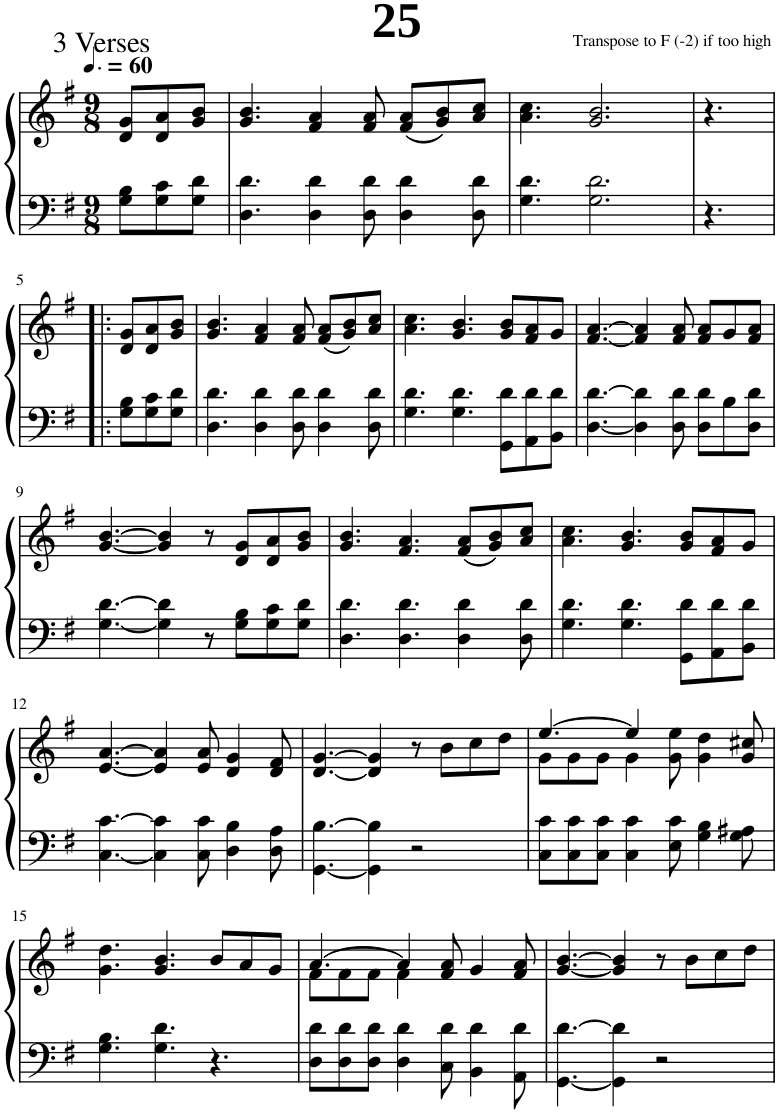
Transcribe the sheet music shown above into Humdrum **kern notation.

**kern	**kern
*part1	*part1
*staff2	*staff1
*I"Piano	*
*I'Pno.	*
*clefF4	*clefG2
*k[f#]	*k[f#]
*M9/8	*M9/8
*MM90	*MM90
=1	=1
8G\ 8B\L	8d/ 8g/L
8G\ 8c\	8d/ 8a/
8G\ 8d\J	8g/ 8b/J
=2	=2
4.D\ 4.d\	4.g/ 4.b/
4D\ 4d\	4f#/ 4a/
8D\ 8d\	8f#/ 8a/
4D\ 4d\	(8f#/ 8a/L
.	8g/ 8b/)
8D\ 8d\	8a/ 8cc/J
=3	=3
4.G\ 4.d\	4.a\ 4.cc\
2.G\ 2.d\	2.g/ 2.b/
=4	=4
4.r	4.r
!!LO:LB:g=z
=5!|:	=5!|:
8G\ 8B\L	8d/ 8g/L
8G\ 8c\	8d/ 8a/
8G\ 8d\J	8g/ 8b/J
=6	=6
4.D\ 4.d\	4.g/ 4.b/
4D\ 4d\	4f#/ 4a/
8D\ 8d\	8f#/ 8a/
4D\ 4d\	(8f#/ 8a/L
.	8g/ 8b/)
8D\ 8d\	8a/ 8cc/J
=7	=7
4.G\ 4.d\	4.a\ 4.cc\
4.G\ 4.d\	4.g/ 4.b/
8GG\ 8d\L	8g/ 8b/L
8AA\ 8d\	8f#/ 8a/
8BB\ 8d\J	8g/J
=8	=8
[4.D\ [4.d\	[4.f#/ [4.a/
4D\] 4d\]	4f#/] 4a/]
8D\ 8d\	8f#/ 8a/
8D\ 8d\L	8f#/ 8a/L
8B\	8g/
8D\ 8d\J	8f#/ 8a/J
!!LO:LB:g=z
=9	=9
[4.G\ [4.d\	[4.g/ [4.b/
4G\] 4d\]	4g/] 4b/]
8r	8r
8G\ 8B\L	8d/ 8g/L
8G\ 8c\	8d/ 8a/
8G\ 8d\J	8g/ 8b/J
=10	=10
4.D\ 4.d\	4.g/ 4.b/
4.D\ 4.d\	4.f#/ 4.a/
4D\ 4d\	(8f#/ 8a/L
.	8g/ 8b/)
8D\ 8d\	8a/ 8cc/J
=11	=11
4.G\ 4.d\	4.a\ 4.cc\
4.G\ 4.d\	4.g/ 4.b/
8GG\ 8d\L	8g/ 8b/L
8AA\ 8d\	8f#/ 8a/
8BB\ 8d\J	8g/J
!!LO:LB:g=z
=12	=12
[4.C\ [4.c\	[4.e/ [4.a/
4C\] 4c\]	4e/] 4a/]
8C\ 8c\	8e/ 8a/
4D\ 4B\	4d/ 4g/
8D\ 8A\	8d/ 8f#/
=13	=13
[4.GG\ [4.B\	[4.d/ [4.g/
4GG\] 4B\]	4d/] 4g/]
2r	8r
.	8b\L
.	8cc\
.	8dd\J
=14	=14
*	*^
8C\ 8c\L	[4.ee/	8g\L
8C\ 8c\	.	8g\
8C\ 8c\J	.	8g\J
4C\ 4c\	4ee/]	4g\
8E\ 8c\	8g\ 8ee\	2ryy
4G\ 4B\	4g\ 4dd\	.
8G\ 8A#X\	8g/ 8cc#X/	.
*	*v	*v
!!LO:LB:g=z
=15	=15
4.G\ 4.B\	4.g\ 4.dd\
4.G\ 4.d\	4.g/ 4.b/
4.r	8b/L
.	8a/
.	8g/J
=16	=16
*	*^
8D\ 8d\L	[4.a/	8f#\L
8D\ 8d\	.	8f#\
8D\ 8d\J	.	8f#\J
4D\ 4d\	4a/]	4f#\
8C\ 8d\	8f#/ 8a/	2ryy
4BB\ 4d\	4g/	.
8AA\ 8d\	8f#/ 8a/	.
*	*v	*v
=17	=17
[4.GG\ [4.d\	[4.g/ [4.b/
4GG\] 4d\]	4g/] 4b/]
2r	8r
.	8b\L
.	8cc\
.	8dd\J
=	=
*-	*-
